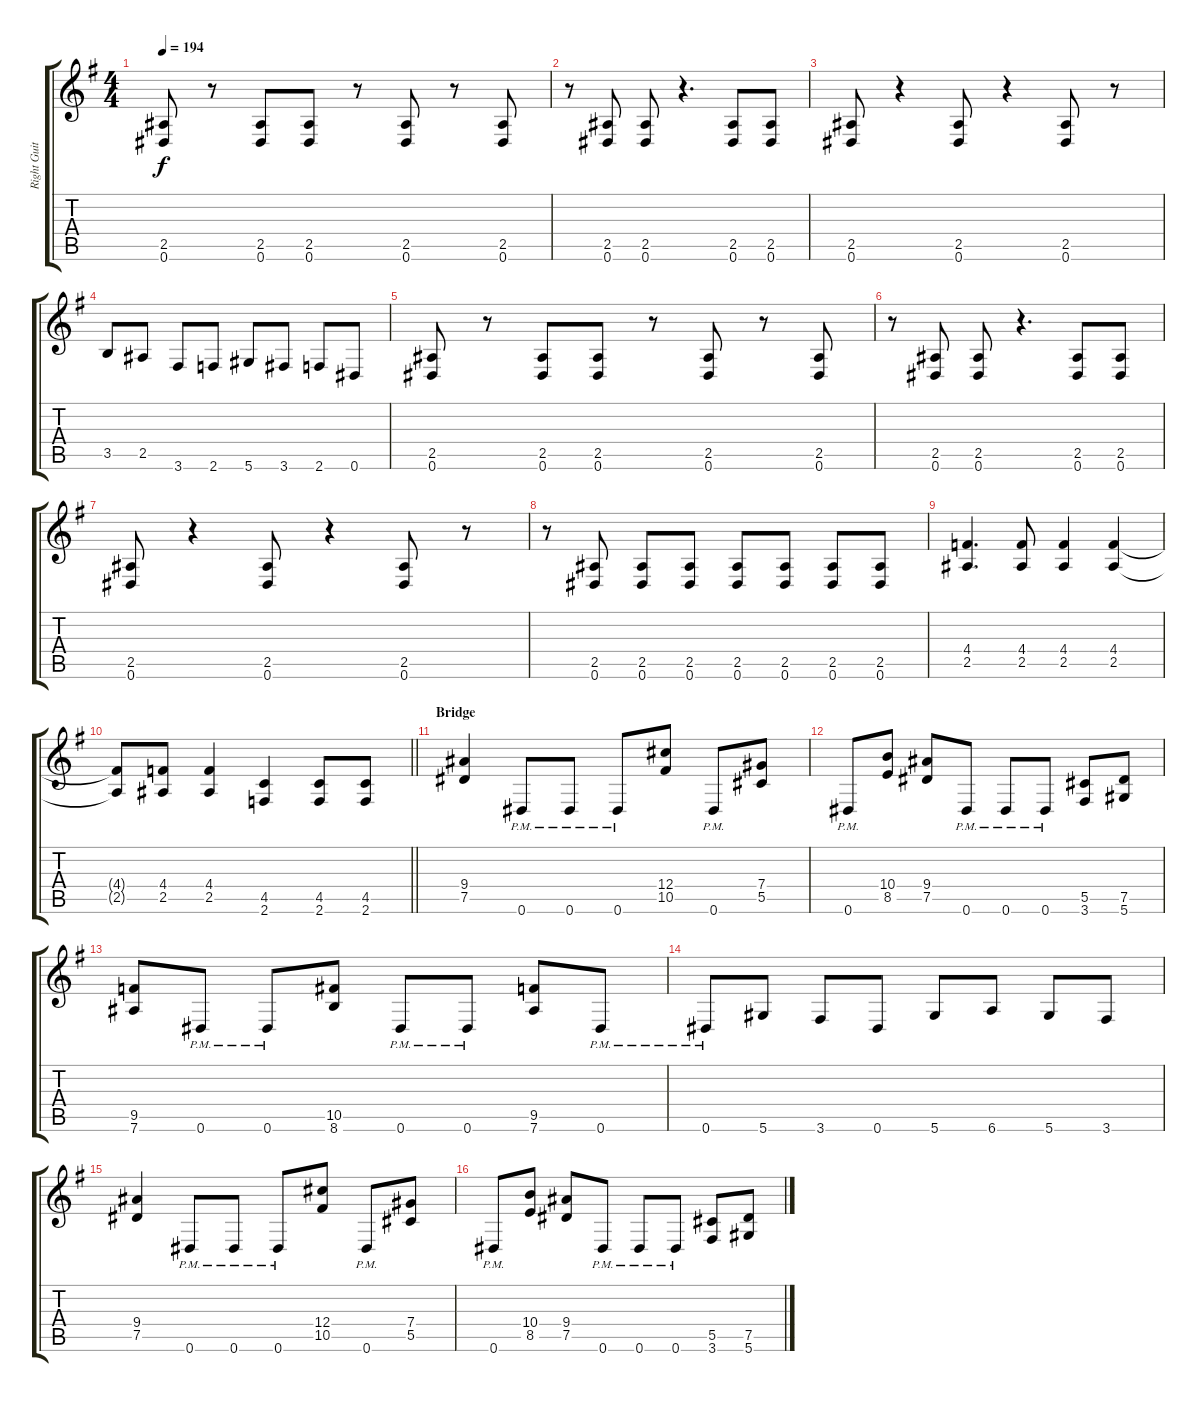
\track ("Right Guitar" "Right Guit") {instrument distortionguitar}
\staff {score tabs}
\tuning (Eb4 Bb3 Gb3 Db3 Ab2 Eb2) {hide}
\ts (4 4)
\tempo 194
\clef g2
\ks g
(2.5 0.6).8{dy f} r.8 (2.5 0.6).8 (2.5 0.6).8 r.8 (2.5 0.6).8 r.8 (2.5 0.6).8 |
r.8 (2.5 0.6).8 (2.5 0.6).8 r.4{d} (2.5 0.6).8 (2.5 0.6).8 |
(2.5 0.6).8 r.4 (2.5 0.6).8 r.4 (2.5 0.6).8 r.8 |
3.5.8 2.5.8 3.6.8 2.6.8 5.6.8 3.6.8 2.6.8 0.6.8 |
(2.5 0.6).8 r.8 (2.5 0.6).8 (2.5 0.6).8 r.8 (2.5 0.6).8 r.8 (2.5 0.6).8 |
r.8 (2.5 0.6).8 (2.5 0.6).8 r.4{d} (2.5 0.6).8 (2.5 0.6).8 |
(2.5 0.6).8 r.4 (2.5 0.6).8 r.4 (2.5 0.6).8 r.8 |
r.8 (2.5 0.6).8 (2.5 0.6).8 (2.5 0.6).8 (2.5 0.6).8 (2.5 0.6).8 (2.5 0.6).8 (2.5 0.6).8 |
(4.4 2.5).4{d} (4.4 2.5).8 (4.4 2.5).4 (4.4 2.5).4 |
\barLineRight lightlight
(4.4{t} 2.5{t}).8 (4.4 2.5).8 (4.4 2.5).4 (4.5 2.6).4 (4.5 2.6).8 (4.5 2.6).8 |
\section ("" "Bridge")
(9.4 7.5).4 0.6{pm}.8 0.6{pm}.8 0.6{pm}.8 (12.4 10.5).8 0.6{pm}.8 (7.4 5.5).8 |
0.6{pm}.8 (10.4 8.5).8 (9.4 7.5).8 0.6{pm}.8 0.6{pm}.8 0.6{pm}.8 (5.5 3.6).8 (7.5 5.6).8 |
(9.5 7.6).8 0.6{pm}.8 0.6{pm}.8 (10.5 8.6).8 0.6{pm}.8 0.6{pm}.8 (9.5 7.6).8 0.6{pm}.8 |
0.6{pm}.8 5.6.8 3.6.8 0.6.8 5.6.8 6.6.8 5.6.8 3.6.8 |
(9.4 7.5).4 0.6{pm}.8 0.6{pm}.8 0.6{pm}.8 (12.4 10.5).8 0.6{pm}.8 (7.4 5.5).8 |
0.6{pm}.8 (10.4 8.5).8 (9.4 7.5).8 0.6{pm}.8 0.6{pm}.8 0.6{pm}.8 (5.5 3.6).8 (7.5 5.6).8
